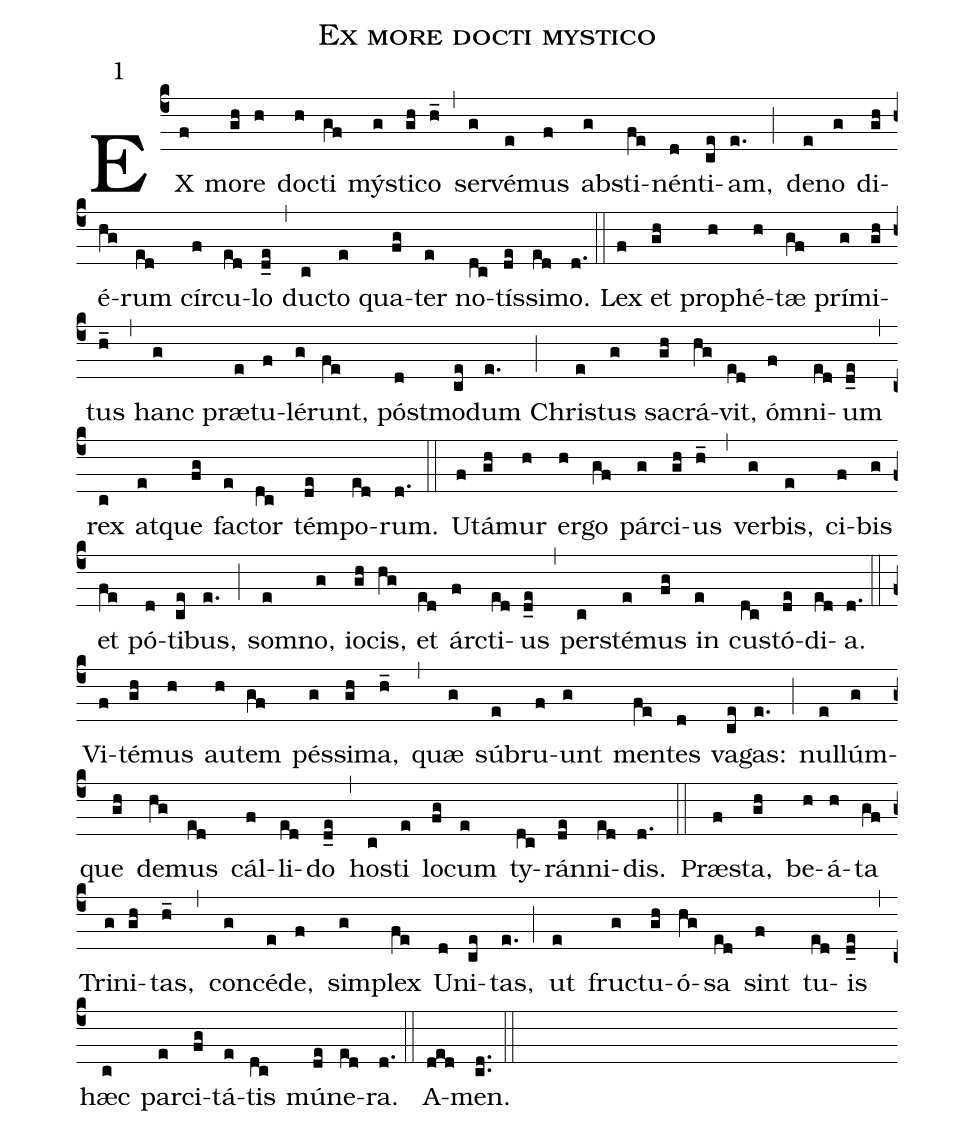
name: Ex more docti mystico;
mode: 1;
%%
(c4)
EX(f) mo(gh)re(h) doc(h)ti(gf) mýs(g)ti(gh)co(h_) (,)
ser(g)vé(e)mus(f) ab(g)sti(fe)nén(d)ti(ce)am,(e.) (;)
de(e)no(g) di(gh)é(hg)rum(ed) cír(f)cu(ed)lo(d_e) (,)
duc(c)to(e) qua(fg)ter(e) no(dc)tís(de)si(ed)mo.(d.) (::)

Lex(f) et(gh) pro(h)phé(h)tæ(gf) prí(g)mi(gh)tus(h_) (,)
hanc(g) præ(e)tu(f)lé(g)runt,(fe) póst(d)mo(ce)dum(e.) (;)
Chris(e)tus(g) sa(gh)crá(hg)vit,(ed) óm(f)ni(ed)um(d_e) (,)
rex(c) at(e)que(fg) fac(e)tor(dc) tém(de)po(ed)rum.(d.) (::)

U(f)tá(gh)mur(h) er(h)go(gf) pár(g)ci(gh)us(h_) (,)
ver(g)bis,(e) ci(f)bis(g) et(fe) pó(d)ti(ce)bus,(e.) (;)
som(e)no,(g) io(gh)cis,(hg) et(ed) árc(f)ti(ed)us(d_e) (,)
per(c)sté(e)mus(fg) in(e) cus(dc)tó(de)di(ed)a.(d.) (::)

Vi(f)té(gh)mus(h) au(h)tem(gf) pés(g)si(gh)ma,(h_) (,)
quæ(g) súb(e)ru(f)unt(g) men(fe)tes(d) va(ce)gas:(e.) (;)
nul(e)lúm(g)que(gh) de(hg)mus(ed) cál(f)li(ed)do(d_e) (,)
hos(c)ti(e) lo(fg)cum(e) ty(dc)rán(de)ni(ed)dis.(d.) (::)

Præ(f)sta,(gh) be(h)á(h)ta(gf) Tri(g)ni(gh)tas,(h_) (,)
con(g)cé(e)de,(f) sim(g)plex(fe) U(d)ni(ce)tas,(e.) (;)
ut(e) fruc(g)tu(gh)ó(hg)sa(ed) sint(f) tu(ed)is(d_e) (,)
hæc(c) par(e)ci(fg)tá(e)tis(dc) mú(de)ne(ed)ra.(d.) (::)

A(ded)men.(cd..) (::)
